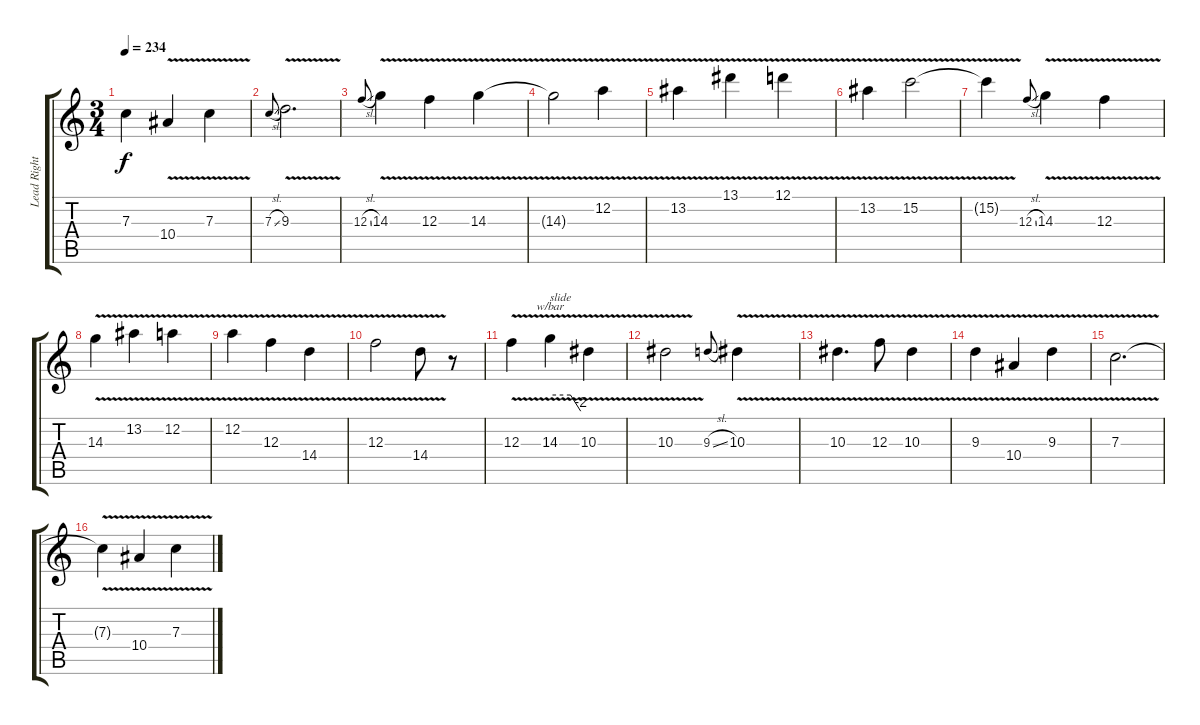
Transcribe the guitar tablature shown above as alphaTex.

\track ("Lead Right" "Lead Right") {instrument overdrivenguitar}
\staff {score tabs}
\tuning (D4 A3 F3 C3 G2 D2) {hide}
\ts (3 4)
\tempo 234
\clef g2
\ks c
7.3{t}.4{dy f} 10.4{v}.4 7.3{v}.4 |
7.3{sl}.8{gr onbeat} 9.3{v}.2{d} |
12.3{sl}.8{gr onbeat} 14.3{v}.4 12.3{v}.4 14.3{v}.4 |
14.3{t}.2 12.2{v}.4 |
13.2{v}.4 13.1{v}.4 12.1{v}.4 |
13.2{v}.4 15.2{v}.2 |
15.2{t}.4 12.3{sl}.8{gr onbeat} 14.3{v}.4 12.3{v}.4 |
14.3{v}.4 13.2{v}.4 12.2{v}.4 |
12.2{v}.4 12.3{v}.4 14.4{v}.4 |
12.3{v}.2 14.4{v}.8 r.8 |
12.3{v}.4 14.3{v}.4{tbe (custom default 0 0 40 0 60 -8) txt "slide"} 10.3{v}.4 |
10.3{v}.2 9.3{sl}.8{gr onbeat} 10.3{v}.4 |
10.3{v}.4{d} 12.3{v}.8 10.3{v}.4 |
9.3{v}.4 10.4{v}.4 9.3{v}.4 |
7.3{v}.2{d} |
7.3{t}.4 10.4{v}.4 7.3{v}.4
